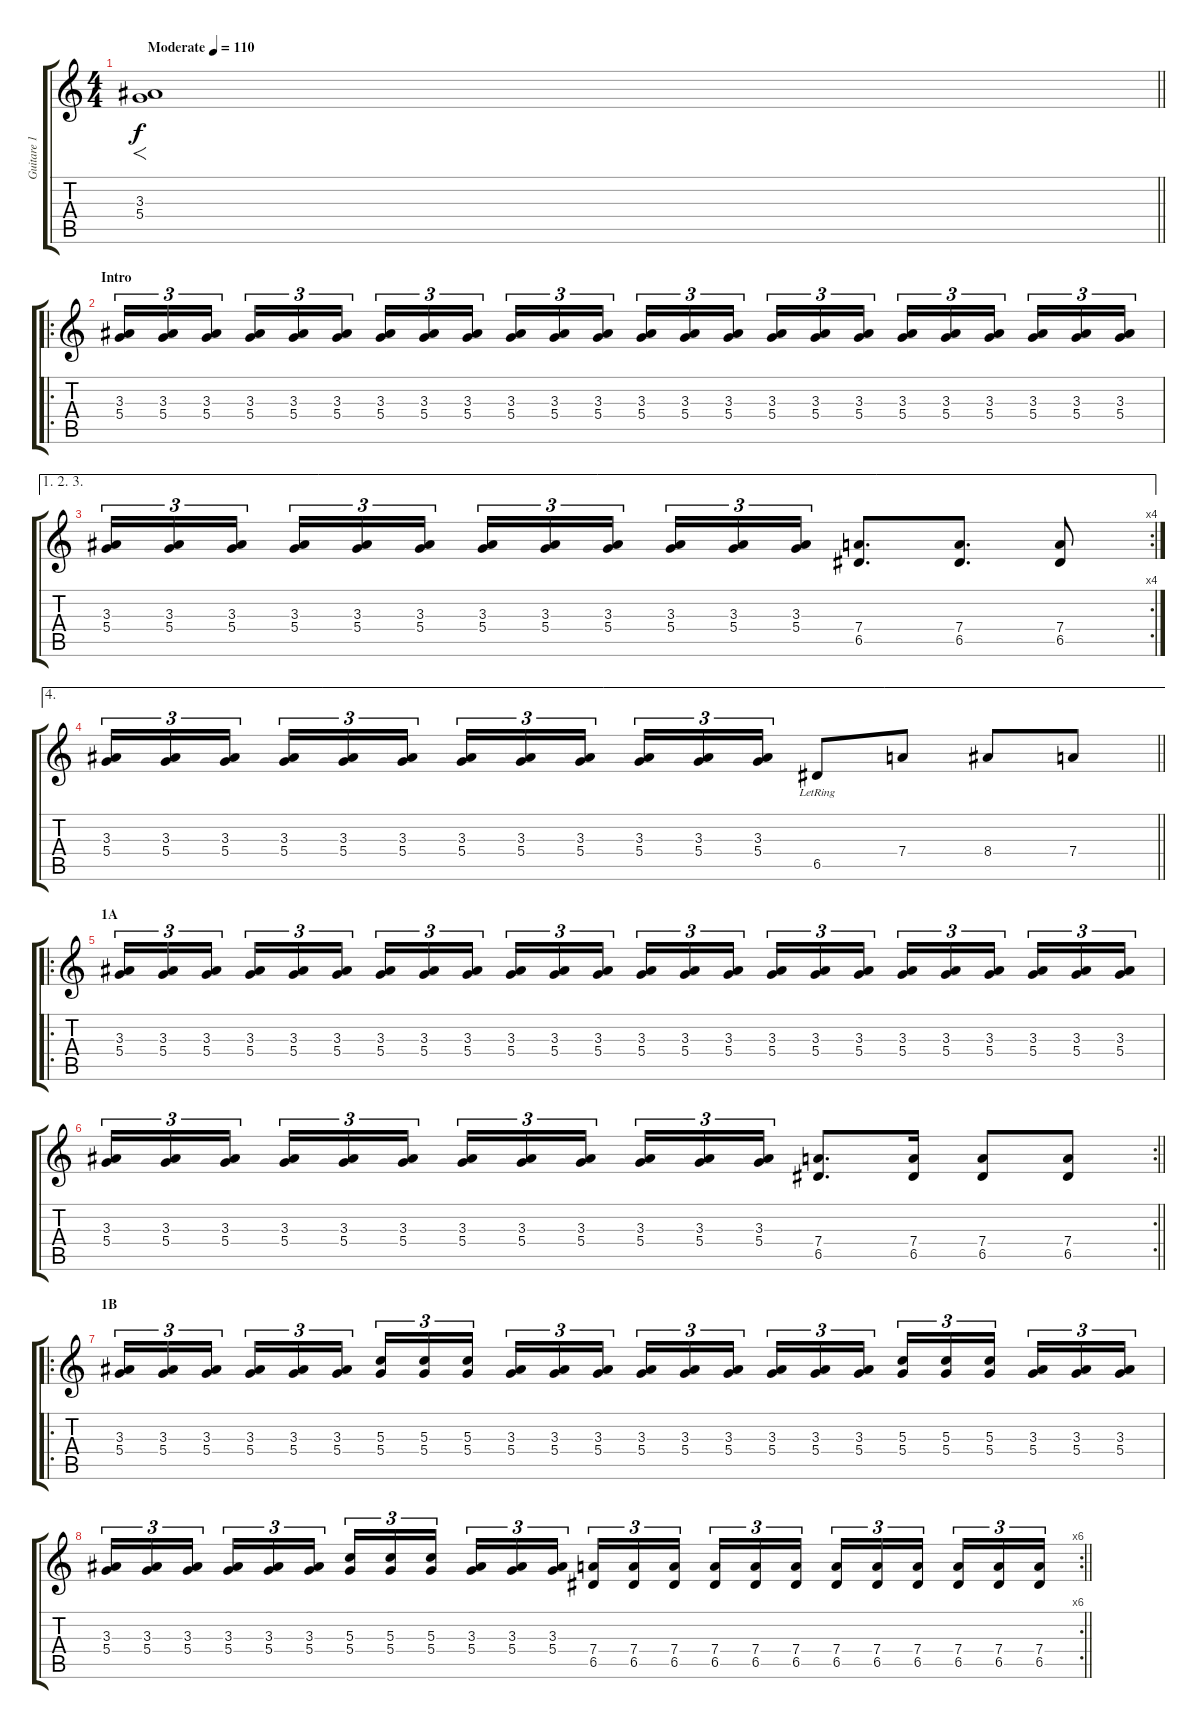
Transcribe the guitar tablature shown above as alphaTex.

\track ("Guitare 1" "Guitare 1") {instrument distortionguitar}
\staff {score tabs}
\tuning (E4 B3 G3 D3 A2 E2) {hide}
\ts (4 4)
\tempo (110 "Moderate")
\clef g2
\barLineRight lightlight
\ks c
(3.3 5.4).1{f dy f instrument distortionguitar} |
\ro
\section ("" "Intro")
(3.3 5.4).16{tu (3 2)} (3.3 5.4).16{tu (3 2)} (3.3 5.4).16{tu (3 2) beam splitsecondary} (3.3 5.4).16{tu (3 2)} (3.3 5.4).16{tu (3 2)} (3.3 5.4).16{tu (3 2)} (3.3 5.4).16{tu (3 2)} (3.3 5.4).16{tu (3 2)} (3.3 5.4).16{tu (3 2) beam splitsecondary} (3.3 5.4).16{tu (3 2)} (3.3 5.4).16{tu (3 2)} (3.3 5.4).16{tu (3 2)} (3.3 5.4).16{tu (3 2)} (3.3 5.4).16{tu (3 2)} (3.3 5.4).16{tu (3 2) beam splitsecondary} (3.3 5.4).16{tu (3 2)} (3.3 5.4).16{tu (3 2)} (3.3 5.4).16{tu (3 2)} (3.3 5.4).16{tu (3 2)} (3.3 5.4).16{tu (3 2)} (3.3 5.4).16{tu (3 2) beam splitsecondary} (3.3 5.4).16{tu (3 2)} (3.3 5.4).16{tu (3 2)} (3.3 5.4).16{tu (3 2)} |
\ae (1 2 3)
\rc 4
(3.3 5.4).16{tu (3 2)} (3.3 5.4).16{tu (3 2)} (3.3 5.4).16{tu (3 2) beam splitsecondary} (3.3 5.4).16{tu (3 2)} (3.3 5.4).16{tu (3 2)} (3.3 5.4).16{tu (3 2)} (3.3 5.4).16{tu (3 2)} (3.3 5.4).16{tu (3 2)} (3.3 5.4).16{tu (3 2) beam splitsecondary} (3.3 5.4).16{tu (3 2)} (3.3 5.4).16{tu (3 2)} (3.3 5.4).16{tu (3 2)} (7.4 6.5).8{d} (7.4 6.5).8{d} (7.4 6.5).8 |
\ae 4
\barLineRight lightlight
(3.3 5.4).16{tu (3 2)} (3.3 5.4).16{tu (3 2)} (3.3 5.4).16{tu (3 2) beam splitsecondary} (3.3 5.4).16{tu (3 2)} (3.3 5.4).16{tu (3 2)} (3.3 5.4).16{tu (3 2)} (3.3 5.4).16{tu (3 2)} (3.3 5.4).16{tu (3 2)} (3.3 5.4).16{tu (3 2) beam splitsecondary} (3.3 5.4).16{tu (3 2)} (3.3 5.4).16{tu (3 2)} (3.3 5.4).16{tu (3 2)} 6.5{lr}.8 7.4.8 8.4.8 7.4.8 |
\ro
\section ("" "1A")
(3.3 5.4).16{tu (3 2)} (3.3 5.4).16{tu (3 2)} (3.3 5.4).16{tu (3 2) beam splitsecondary} (3.3 5.4).16{tu (3 2)} (3.3 5.4).16{tu (3 2)} (3.3 5.4).16{tu (3 2)} (3.3 5.4).16{tu (3 2)} (3.3 5.4).16{tu (3 2)} (3.3 5.4).16{tu (3 2) beam splitsecondary} (3.3 5.4).16{tu (3 2)} (3.3 5.4).16{tu (3 2)} (3.3 5.4).16{tu (3 2)} (3.3 5.4).16{tu (3 2)} (3.3 5.4).16{tu (3 2)} (3.3 5.4).16{tu (3 2) beam splitsecondary} (3.3 5.4).16{tu (3 2)} (3.3 5.4).16{tu (3 2)} (3.3 5.4).16{tu (3 2)} (3.3 5.4).16{tu (3 2)} (3.3 5.4).16{tu (3 2)} (3.3 5.4).16{tu (3 2) beam splitsecondary} (3.3 5.4).16{tu (3 2)} (3.3 5.4).16{tu (3 2)} (3.3 5.4).16{tu (3 2)} |
\rc 2
\barLineRight lightlight
(3.3 5.4).16{tu (3 2)} (3.3 5.4).16{tu (3 2)} (3.3 5.4).16{tu (3 2) beam splitsecondary} (3.3 5.4).16{tu (3 2)} (3.3 5.4).16{tu (3 2)} (3.3 5.4).16{tu (3 2)} (3.3 5.4).16{tu (3 2)} (3.3 5.4).16{tu (3 2)} (3.3 5.4).16{tu (3 2) beam splitsecondary} (3.3 5.4).16{tu (3 2)} (3.3 5.4).16{tu (3 2)} (3.3 5.4).16{tu (3 2)} (7.4 6.5).8{d} (7.4 6.5).16 (7.4 6.5).8 (7.4 6.5).8 |
\ro
\section ("" "1B")
(3.3 5.4).16{tu (3 2)} (3.3 5.4).16{tu (3 2)} (3.3 5.4).16{tu (3 2) beam splitsecondary} (3.3 5.4).16{tu (3 2)} (3.3 5.4).16{tu (3 2)} (3.3 5.4).16{tu (3 2)} (5.3 5.4).16{tu (3 2)} (5.3 5.4).16{tu (3 2)} (5.3 5.4).16{tu (3 2) beam splitsecondary} (3.3 5.4).16{tu (3 2)} (3.3 5.4).16{tu (3 2)} (3.3 5.4).16{tu (3 2)} (3.3 5.4).16{tu (3 2)} (3.3 5.4).16{tu (3 2)} (3.3 5.4).16{tu (3 2) beam splitsecondary} (3.3 5.4).16{tu (3 2)} (3.3 5.4).16{tu (3 2)} (3.3 5.4).16{tu (3 2)} (5.3 5.4).16{tu (3 2)} (5.3 5.4).16{tu (3 2)} (5.3 5.4).16{tu (3 2) beam splitsecondary} (3.3 5.4).16{tu (3 2)} (3.3 5.4).16{tu (3 2)} (3.3 5.4).16{tu (3 2)} |
\rc 6
\barLineRight lightlight
(3.3 5.4).16{tu (3 2)} (3.3 5.4).16{tu (3 2)} (3.3 5.4).16{tu (3 2) beam splitsecondary} (3.3 5.4).16{tu (3 2)} (3.3 5.4).16{tu (3 2)} (3.3 5.4).16{tu (3 2)} (5.3 5.4).16{tu (3 2)} (5.3 5.4).16{tu (3 2)} (5.3 5.4).16{tu (3 2) beam splitsecondary} (3.3 5.4).16{tu (3 2)} (3.3 5.4).16{tu (3 2)} (3.3 5.4).16{tu (3 2)} (7.4 6.5).16{tu (3 2)} (7.4 6.5).16{tu (3 2)} (7.4 6.5).16{tu (3 2) beam splitsecondary} (7.4 6.5).16{tu (3 2)} (7.4 6.5).16{tu (3 2)} (7.4 6.5).16{tu (3 2)} (7.4 6.5).16{tu (3 2)} (7.4 6.5).16{tu (3 2)} (7.4 6.5).16{tu (3 2) beam splitsecondary} (7.4 6.5).16{tu (3 2)} (7.4 6.5).16{tu (3 2)} (7.4 6.5).16{tu (3 2)}
